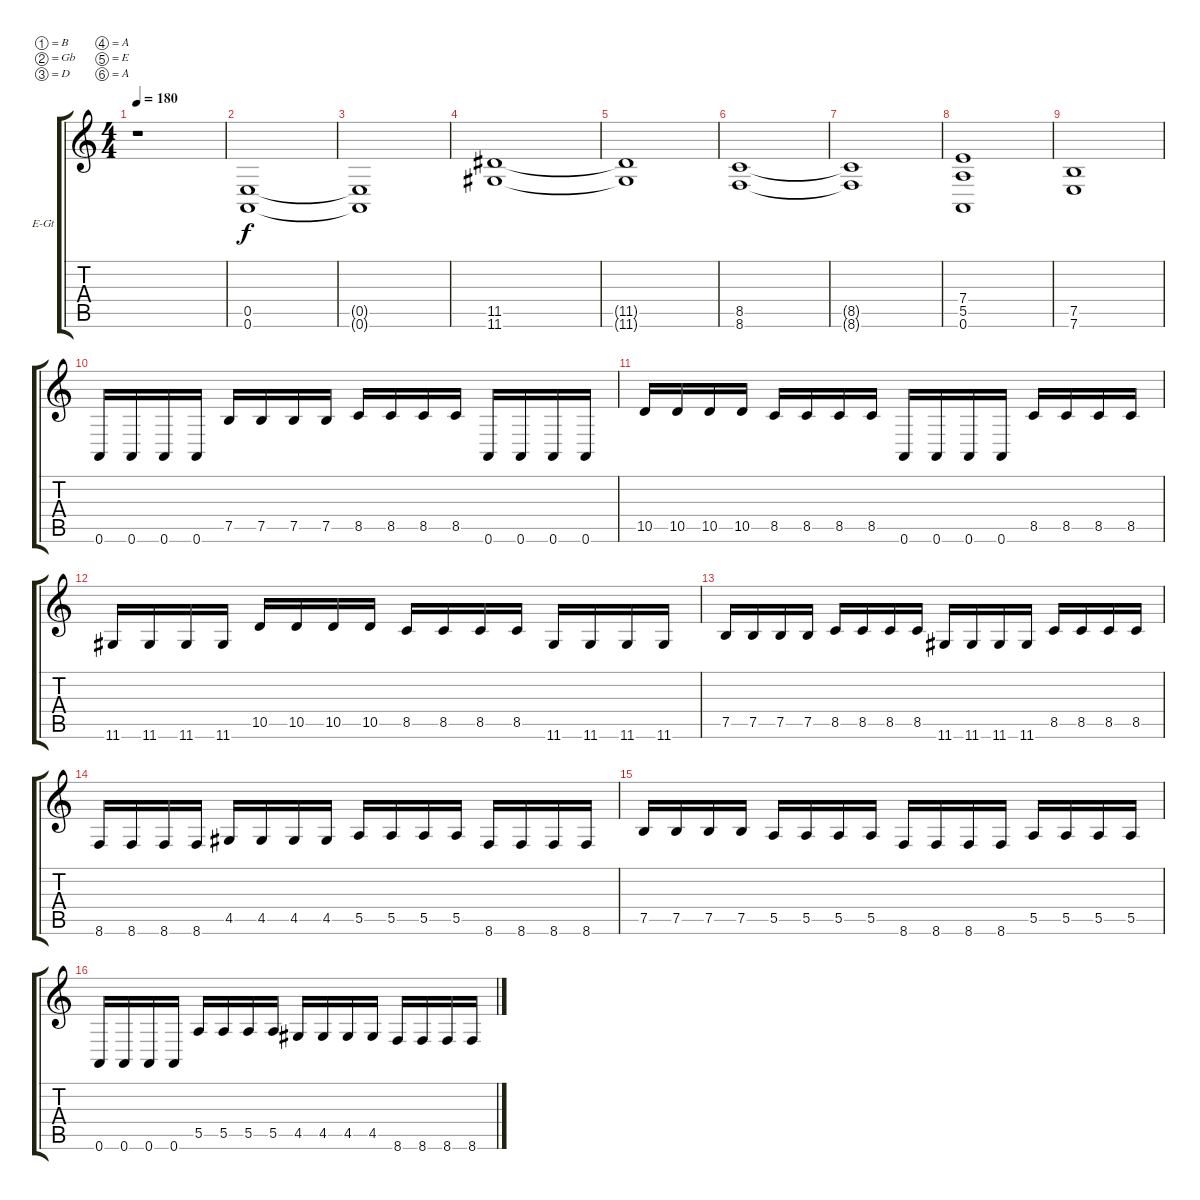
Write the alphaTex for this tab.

\bracketExtendMode groupsimilarinstruments
\firstSystemTrackNameOrientation horizontal
\otherSystemsTrackNameOrientation horizontal
\track ("Git 2" "E-Gt") {instrument distortionguitar}
\staff {score tabs}
\tuning (B3 Gb3 D3 A2 E2 A1)
\ts (4 4)
\beaming (8 2 2 2 2)
\tempo 180
\clef g2
\ks c
r.1{dy f instrument distortionguitar} |
(0.5 0.6).1 |
(0.5{t} 0.6{t}).1 |
(11.5 11.6).1 |
(11.5{t} 11.6{t}).1 |
(8.5 8.6).1 |
(8.5{t} 8.6{t}).1 |
(7.4 5.5 0.6).1 |
(7.5 7.6).1 |
0.6.16 0.6.16 0.6.16 0.6.16 7.5.16 7.5.16 7.5.16 7.5.16 8.5.16 8.5.16 8.5.16 8.5.16 0.6.16 0.6.16 0.6.16 0.6.16 |
10.5.16 10.5.16 10.5.16 10.5.16 8.5.16 8.5.16 8.5.16 8.5.16 0.6.16 0.6.16 0.6.16 0.6.16 8.5.16 8.5.16 8.5.16 8.5.16 |
11.6.16 11.6.16 11.6.16 11.6.16 10.5.16 10.5.16 10.5.16 10.5.16 8.5.16 8.5.16 8.5.16 8.5.16 11.6.16 11.6.16 11.6.16 11.6.16 |
7.5.16 7.5.16 7.5.16 7.5.16 8.5.16 8.5.16 8.5.16 8.5.16 11.6.16 11.6.16 11.6.16 11.6.16 8.5.16 8.5.16 8.5.16 8.5.16 |
8.6.16 8.6.16 8.6.16 8.6.16 4.5.16 4.5.16 4.5.16 4.5.16 5.5.16 5.5.16 5.5.16 5.5.16 8.6.16 8.6.16 8.6.16 8.6.16 |
7.5.16 7.5.16 7.5.16 7.5.16 5.5.16 5.5.16 5.5.16 5.5.16 8.6.16 8.6.16 8.6.16 8.6.16 5.5.16 5.5.16 5.5.16 5.5.16 |
0.6.16 0.6.16 0.6.16 0.6.16 5.5.16 5.5.16 5.5.16 5.5.16 4.5.16 4.5.16 4.5.16 4.5.16 8.6.16 8.6.16 8.6.16 8.6.16
